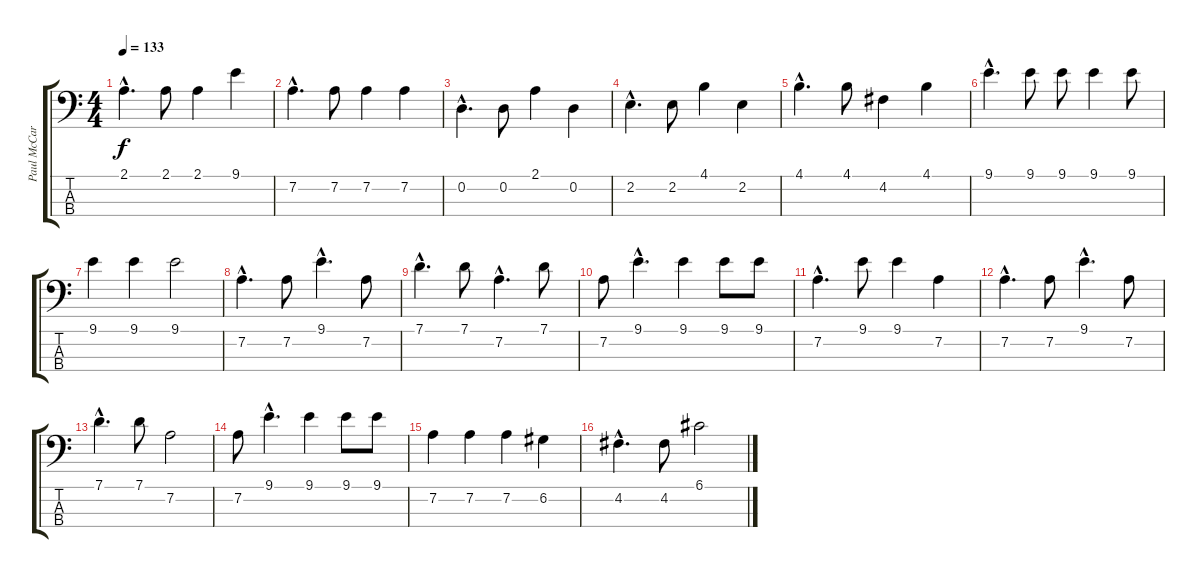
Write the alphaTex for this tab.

\track ("Paul McCartney - Bass" "Paul McCar") {instrument electricbassfinger}
\staff {score tabs}
\tuning (G2 D2 A1 E1) {hide}
\ts (4 4)
\tempo 133
\clef f4
\ks c
2.1{hac}.4{d dy f} 2.1.8 2.1.4 9.1.4 |
7.2{hac}.4{d} 7.2.8 7.2.4 7.2.4 |
0.2{hac}.4{d} 0.2.8 2.1.4 0.2.4 |
2.2{hac}.4{d} 2.2.8 4.1.4 2.2.4 |
4.1{hac}.4{d} 4.1.8 4.2.4 4.1.4 |
9.1{hac}.4{d} 9.1.8 9.1.8 9.1.4 9.1.8 |
9.1.4 9.1.4 9.1.2 |
7.2{hac}.4{d} 7.2.8 9.1{hac}.4{d} 7.2.8 |
7.1{hac}.4{d} 7.1.8 7.2{hac}.4{d} 7.1.8 |
7.2.8 9.1{hac}.4{d} 9.1.4 9.1.8 9.1.8 |
7.2{hac}.4{d} 9.1.8 9.1.4 7.2.4 |
7.2{hac}.4{d} 7.2.8 9.1{hac}.4{d} 7.2.8 |
7.1{hac}.4{d} 7.1.8 7.2.2 |
7.2.8 9.1{hac}.4{d} 9.1.4 9.1.8 9.1.8 |
7.2.4 7.2.4 7.2.4 6.2.4 |
4.2{hac}.4{d} 4.2.8 6.1.2
